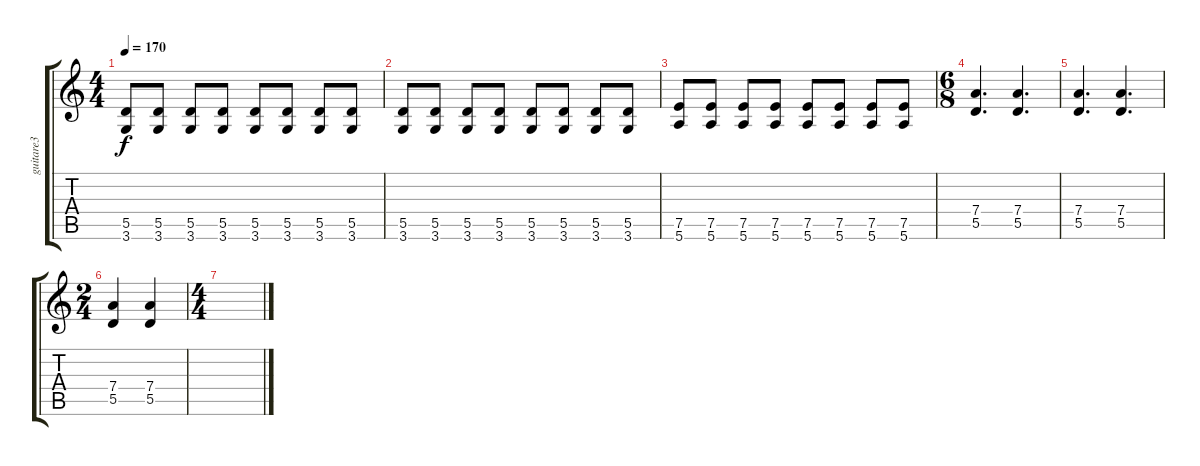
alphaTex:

\track ("guitare3" "guitare3") {instrument distortionguitar}
\staff {score tabs}
\tuning (E4 B3 G3 D3 A2 E2) {hide}
\ts (4 4)
\tempo 170
\clef g2
\ks c
(5.5 3.6).8{dy f} (5.5 3.6).8 (5.5 3.6).8 (5.5 3.6).8 (5.5 3.6).8 (5.5 3.6).8 (5.5 3.6).8 (5.5 3.6).8 |
(5.5 3.6).8 (5.5 3.6).8 (5.5 3.6).8 (5.5 3.6).8 (5.5 3.6).8 (5.5 3.6).8 (5.5 3.6).8 (5.5 3.6).8 |
(7.5 5.6).8 (7.5 5.6).8 (7.5 5.6).8 (7.5 5.6).8 (7.5 5.6).8 (7.5 5.6).8 (7.5 5.6).8 (7.5 5.6).8 |
\ts (6 8)
(7.4 5.5).4{d} (7.4 5.5).4{d} |
(7.4 5.5).4{d} (7.4 5.5).4{d} |
\ts (2 4)
(7.4 5.5).4 (7.4 5.5).4 |
\ts (4 4)
